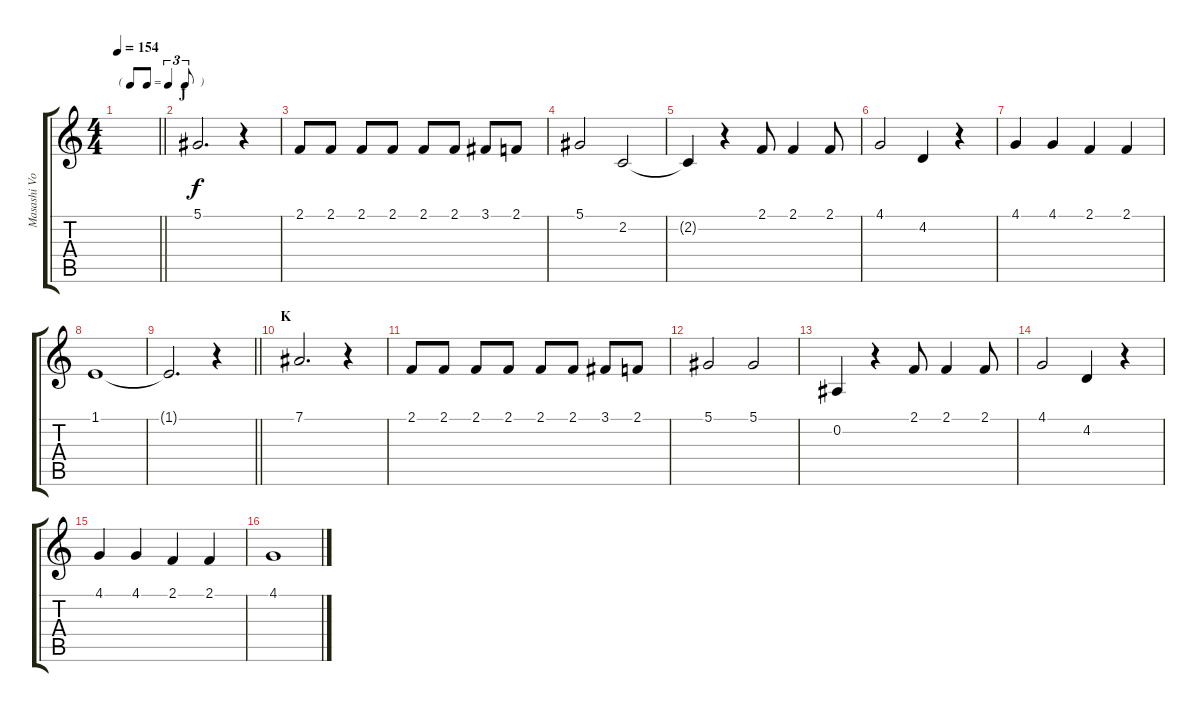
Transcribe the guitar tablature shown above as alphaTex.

\track ("Masashi Vocals" "Masashi Vo") {instrument altosax}
\staff {score tabs}
\tuning (Eb4 Bb3 Gb3 Db3 Ab2 Eb2) {hide}
\ts (4 4)
\tf triplet8th
\tempo 154
\clef g2
\barLineRight lightlight
\ks c
|
\section ("" "J")
5.1.2{d} r.4 |
2.1.8 2.1.8 2.1.8 2.1.8 2.1.8 2.1.8 3.1.8 2.1.8 |
5.1.2 2.2.2 |
2.2{t}.4 r.4 2.1.8 2.1.4 2.1.8 |
4.1.2 4.2.4 r.4 |
4.1.4 4.1.4 2.1.4 2.1.4 |
1.1.1 |
\barLineRight lightlight
1.1{t}.2{d} r.4 |
\section ("" "K")
7.1.2{d} r.4 |
2.1.8 2.1.8 2.1.8 2.1.8 2.1.8 2.1.8 3.1.8 2.1.8 |
5.1.2 5.1.2 |
0.2.4 r.4 2.1.8 2.1.4 2.1.8 |
4.1.2 4.2.4 r.4 |
4.1.4 4.1.4 2.1.4 2.1.4 |
4.1.1
